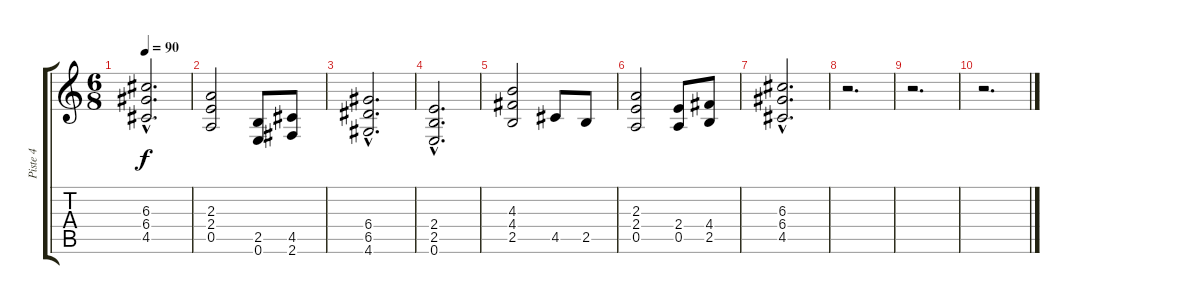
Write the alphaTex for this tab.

\track ("Piste 4" "Piste 4") {instrument overdrivenguitar}
\staff {score tabs}
\tuning (E4 B3 G3 D3 A2 E2) {hide}
\ts (6 8)
\tempo 90
\clef g2
\ks c
(6.3{hac} 6.4{hac} 4.5{hac}).2{d dy f} |
(2.3 2.4 0.5).2 (2.5 0.6).8 (4.5 2.6).8 |
(6.4{hac} 6.5{hac} 4.6{hac}).2{d} |
(2.4{hac} 2.5{hac} 0.6{hac}).2{d} |
(4.3 4.4 2.5).2 4.5.8 2.5.8 |
(2.3 2.4 0.5).2 (2.4 0.5).8 (4.4 2.5).8 |
(6.3{hac} 6.4{hac} 4.5{hac}).2{d} |
r.2{d} |
r.2{d} |
r.2{d}
